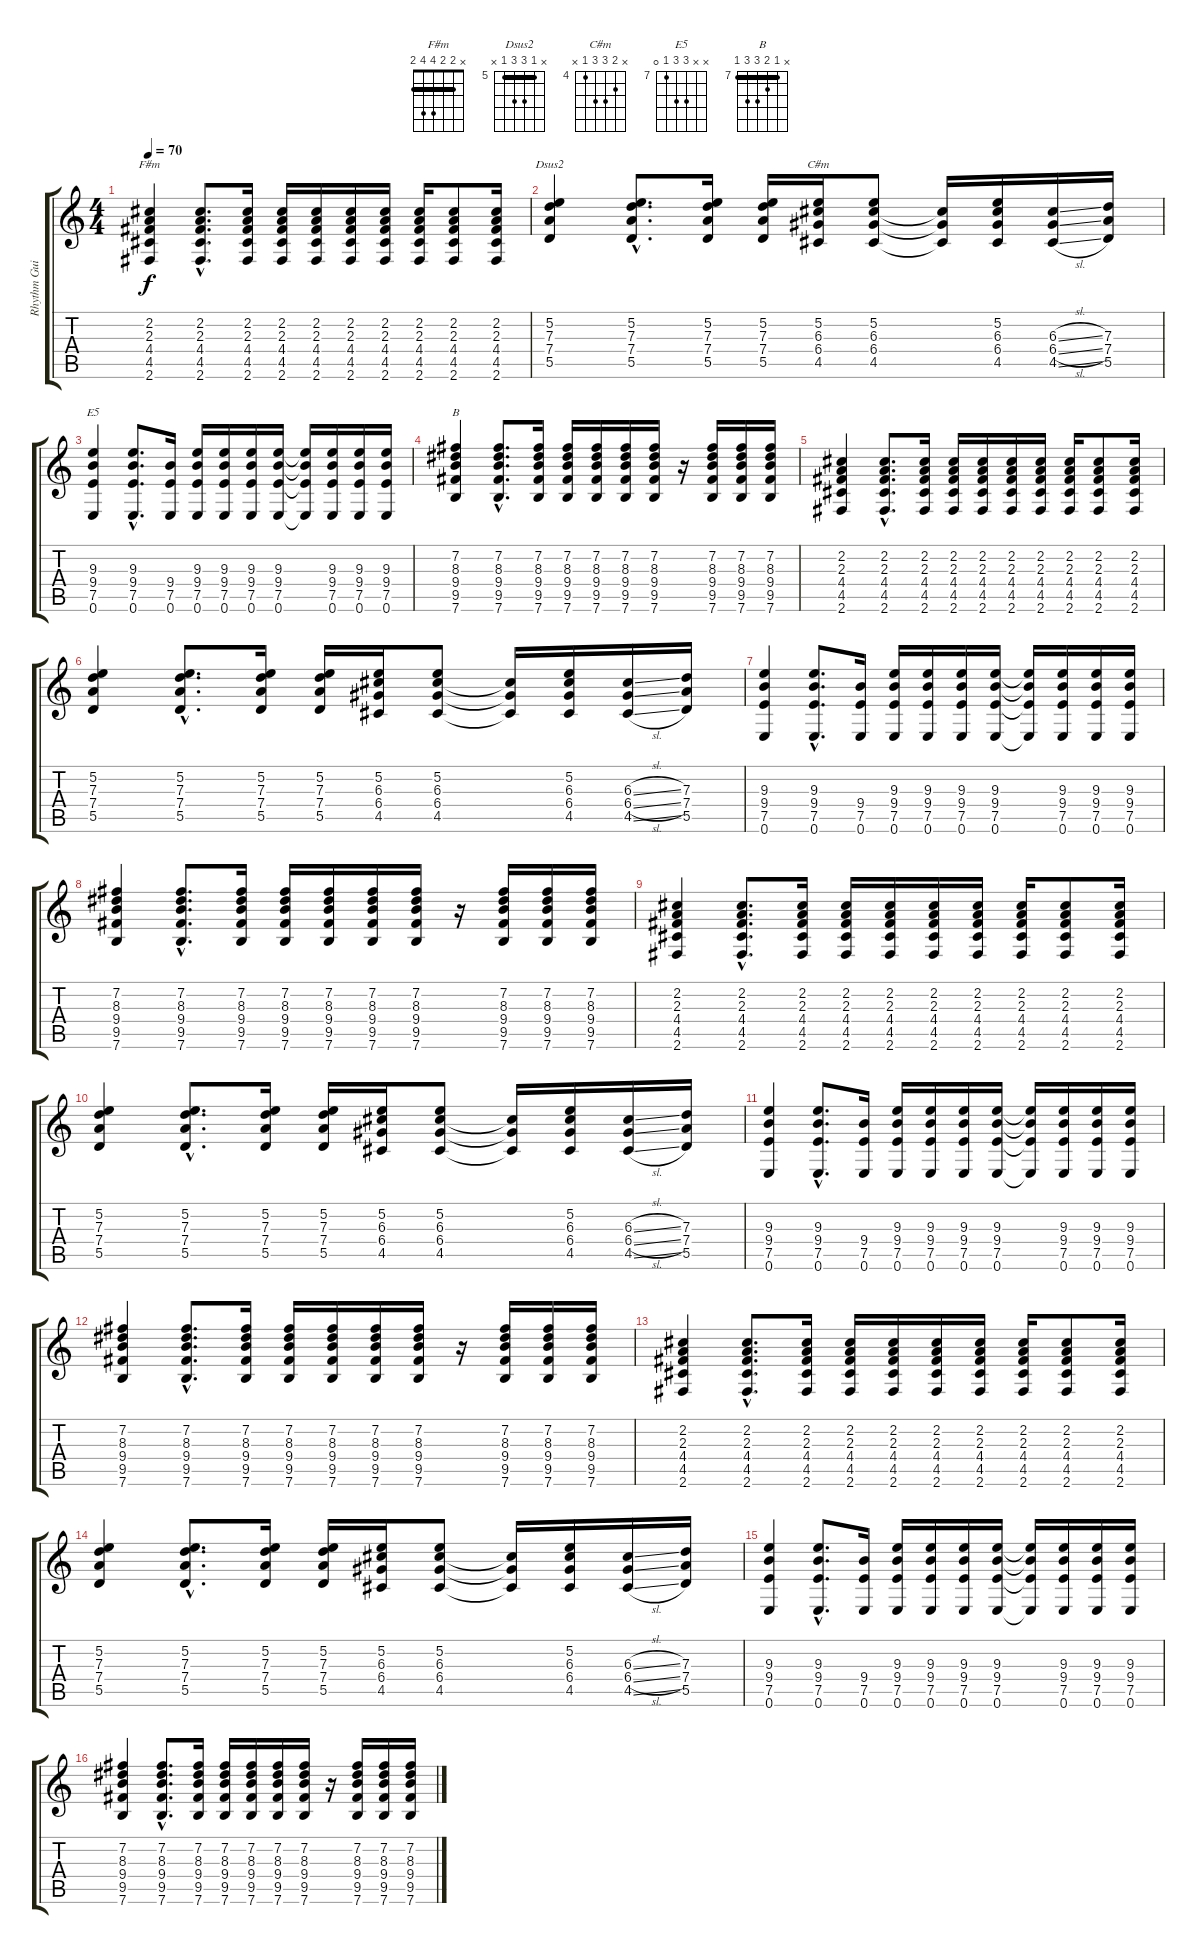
\track ("Rhythm Guitar" "Rhythm Gui") {instrument acousticguitarnylon}
\staff {score tabs}
\tuning (E4 B3 G3 D3 A2 E2) {hide}
\chord ("F#m" x 2 2 4 4 2) {barre 2}
\chord ("Dsus2" x 5 7 7 5 x) {firstfret 5 barre 5}
\chord ("C#m" x 5 6 6 4 x) {firstfret 4}
\chord ("E5" x x 9 9 7 0) {firstfret 7}
\chord ("B" x 7 8 9 9 7) {firstfret 7 barre 7}
\ts (4 4)
\tempo 70
\clef g2
\ks c
(2.2 2.3 4.4 4.5 2.6).4{ch "F#m" dy f} (2.2{hac} 2.3{hac} 4.4{hac} 4.5{hac} 2.6{hac}).8{d} (2.2 2.3 4.4 4.5 2.6).16 (2.2 2.3 4.4 4.5 2.6).16 (2.2 2.3 4.4 4.5 2.6).16 (2.2 2.3 4.4 4.5 2.6).16 (2.2 2.3 4.4 4.5 2.6).16 (2.2 2.3 4.4 4.5 2.6).16 (2.2 2.3 4.4 4.5 2.6).8 (2.2 2.3 4.4 4.5 2.6).16 |
(5.2 7.3 7.4 5.5).4{ch "Dsus2"} (5.2{hac} 7.3{hac} 7.4{hac} 5.5{hac}).8{d} (5.2 7.3 7.4 5.5).16 (5.2 7.3 7.4 5.5).16 (5.2 6.3 6.4 4.5).16{ch "C#m"} (5.2 6.3 6.4 4.5).8 (6.3{t} 6.4{t} 4.5{t}).16 (5.2 6.3 6.4 4.5).16 (6.3{sl} 6.4{sl} 4.5{sl}).16 (7.3 7.4 5.5).16 |
(9.3 9.4 7.5 0.6).4{ch "E5"} (9.3{hac} 9.4{hac} 7.5{hac} 0.6{hac}).8{d} (9.4 7.5 0.6).16 (9.3 9.4 7.5 0.6).16 (9.3 9.4 7.5 0.6).16 (9.3 9.4 7.5 0.6).16 (9.3 9.4 7.5 0.6).16 (9.3{t} 9.4{t} 7.5{t} 0.6{t}).16 (9.3 9.4 7.5 0.6).16 (9.3 9.4 7.5 0.6).16 (9.3 9.4 7.5 0.6).16 |
(7.2 8.3 9.4 9.5 7.6).4{ch "B"} (7.2{hac} 8.3{hac} 9.4{hac} 9.5{hac} 7.6{hac}).8{d} (7.2 8.3 9.4 9.5 7.6).16 (7.2 8.3 9.4 9.5 7.6).16 (7.2 8.3 9.4 9.5 7.6).16 (7.2 8.3 9.4 9.5 7.6).16 (7.2 8.3 9.4 9.5 7.6).16 r.16 (7.2 8.3 9.4 9.5 7.6).16 (7.2 8.3 9.4 9.5 7.6).16 (7.2 8.3 9.4 9.5 7.6).16 |
(2.2 2.3 4.4 4.5 2.6).4 (2.2{hac} 2.3{hac} 4.4{hac} 4.5{hac} 2.6{hac}).8{d} (2.2 2.3 4.4 4.5 2.6).16 (2.2 2.3 4.4 4.5 2.6).16 (2.2 2.3 4.4 4.5 2.6).16 (2.2 2.3 4.4 4.5 2.6).16 (2.2 2.3 4.4 4.5 2.6).16 (2.2 2.3 4.4 4.5 2.6).16 (2.2 2.3 4.4 4.5 2.6).8 (2.2 2.3 4.4 4.5 2.6).16 |
(5.2 7.3 7.4 5.5).4 (5.2{hac} 7.3{hac} 7.4{hac} 5.5{hac}).8{d} (5.2 7.3 7.4 5.5).16 (5.2 7.3 7.4 5.5).16 (5.2 6.3 6.4 4.5).16 (5.2 6.3 6.4 4.5).8 (6.3{t} 6.4{t} 4.5{t}).16 (5.2 6.3 6.4 4.5).16 (6.3{sl} 6.4{sl} 4.5{sl}).16 (7.3 7.4 5.5).16 |
(9.3 9.4 7.5 0.6).4 (9.3{hac} 9.4{hac} 7.5{hac} 0.6{hac}).8{d} (9.4 7.5 0.6).16 (9.3 9.4 7.5 0.6).16 (9.3 9.4 7.5 0.6).16 (9.3 9.4 7.5 0.6).16 (9.3 9.4 7.5 0.6).16 (9.3{t} 9.4{t} 7.5{t} 0.6{t}).16 (9.3 9.4 7.5 0.6).16 (9.3 9.4 7.5 0.6).16 (9.3 9.4 7.5 0.6).16 |
(7.2 8.3 9.4 9.5 7.6).4 (7.2{hac} 8.3{hac} 9.4{hac} 9.5{hac} 7.6{hac}).8{d} (7.2 8.3 9.4 9.5 7.6).16 (7.2 8.3 9.4 9.5 7.6).16 (7.2 8.3 9.4 9.5 7.6).16 (7.2 8.3 9.4 9.5 7.6).16 (7.2 8.3 9.4 9.5 7.6).16 r.16 (7.2 8.3 9.4 9.5 7.6).16 (7.2 8.3 9.4 9.5 7.6).16 (7.2 8.3 9.4 9.5 7.6).16 |
(2.2 2.3 4.4 4.5 2.6).4 (2.2{hac} 2.3{hac} 4.4{hac} 4.5{hac} 2.6{hac}).8{d} (2.2 2.3 4.4 4.5 2.6).16 (2.2 2.3 4.4 4.5 2.6).16 (2.2 2.3 4.4 4.5 2.6).16 (2.2 2.3 4.4 4.5 2.6).16 (2.2 2.3 4.4 4.5 2.6).16 (2.2 2.3 4.4 4.5 2.6).16 (2.2 2.3 4.4 4.5 2.6).8 (2.2 2.3 4.4 4.5 2.6).16 |
(5.2 7.3 7.4 5.5).4 (5.2{hac} 7.3{hac} 7.4{hac} 5.5{hac}).8{d} (5.2 7.3 7.4 5.5).16 (5.2 7.3 7.4 5.5).16 (5.2 6.3 6.4 4.5).16 (5.2 6.3 6.4 4.5).8 (6.3{t} 6.4{t} 4.5{t}).16 (5.2 6.3 6.4 4.5).16 (6.3{sl} 6.4{sl} 4.5{sl}).16 (7.3 7.4 5.5).16 |
(9.3 9.4 7.5 0.6).4 (9.3{hac} 9.4{hac} 7.5{hac} 0.6{hac}).8{d} (9.4 7.5 0.6).16 (9.3 9.4 7.5 0.6).16 (9.3 9.4 7.5 0.6).16 (9.3 9.4 7.5 0.6).16 (9.3 9.4 7.5 0.6).16 (9.3{t} 9.4{t} 7.5{t} 0.6{t}).16 (9.3 9.4 7.5 0.6).16 (9.3 9.4 7.5 0.6).16 (9.3 9.4 7.5 0.6).16 |
(7.2 8.3 9.4 9.5 7.6).4{volume 8} (7.2{hac} 8.3{hac} 9.4{hac} 9.5{hac} 7.6{hac}).8{d} (7.2 8.3 9.4 9.5 7.6).16 (7.2 8.3 9.4 9.5 7.6).16 (7.2 8.3 9.4 9.5 7.6).16 (7.2 8.3 9.4 9.5 7.6).16 (7.2 8.3 9.4 9.5 7.6).16 r.16 (7.2 8.3 9.4 9.5 7.6).16 (7.2 8.3 9.4 9.5 7.6).16 (7.2 8.3 9.4 9.5 7.6).16 |
(2.2 2.3 4.4 4.5 2.6).4 (2.2{hac} 2.3{hac} 4.4{hac} 4.5{hac} 2.6{hac}).8{d} (2.2 2.3 4.4 4.5 2.6).16 (2.2 2.3 4.4 4.5 2.6).16 (2.2 2.3 4.4 4.5 2.6).16 (2.2 2.3 4.4 4.5 2.6).16 (2.2 2.3 4.4 4.5 2.6).16 (2.2 2.3 4.4 4.5 2.6).16 (2.2 2.3 4.4 4.5 2.6).8 (2.2 2.3 4.4 4.5 2.6).16 |
(5.2 7.3 7.4 5.5).4 (5.2{hac} 7.3{hac} 7.4{hac} 5.5{hac}).8{d} (5.2 7.3 7.4 5.5).16 (5.2 7.3 7.4 5.5).16 (5.2 6.3 6.4 4.5).16 (5.2 6.3 6.4 4.5).8 (6.3{t} 6.4{t} 4.5{t}).16 (5.2 6.3 6.4 4.5).16 (6.3{sl} 6.4{sl} 4.5{sl}).16 (7.3 7.4 5.5).16 |
(9.3 9.4 7.5 0.6).4 (9.3{hac} 9.4{hac} 7.5{hac} 0.6{hac}).8{d} (9.4 7.5 0.6).16 (9.3 9.4 7.5 0.6).16 (9.3 9.4 7.5 0.6).16 (9.3 9.4 7.5 0.6).16 (9.3 9.4 7.5 0.6).16 (9.3{t} 9.4{t} 7.5{t} 0.6{t}).16 (9.3 9.4 7.5 0.6).16 (9.3 9.4 7.5 0.6).16 (9.3 9.4 7.5 0.6).16 |
(7.2 8.3 9.4 9.5 7.6).4{volume 0} (7.2{hac} 8.3{hac} 9.4{hac} 9.5{hac} 7.6{hac}).8{d} (7.2 8.3 9.4 9.5 7.6).16 (7.2 8.3 9.4 9.5 7.6).16 (7.2 8.3 9.4 9.5 7.6).16 (7.2 8.3 9.4 9.5 7.6).16 (7.2 8.3 9.4 9.5 7.6).16 r.16 (7.2 8.3 9.4 9.5 7.6).16 (7.2 8.3 9.4 9.5 7.6).16 (7.2 8.3 9.4 9.5 7.6).16
